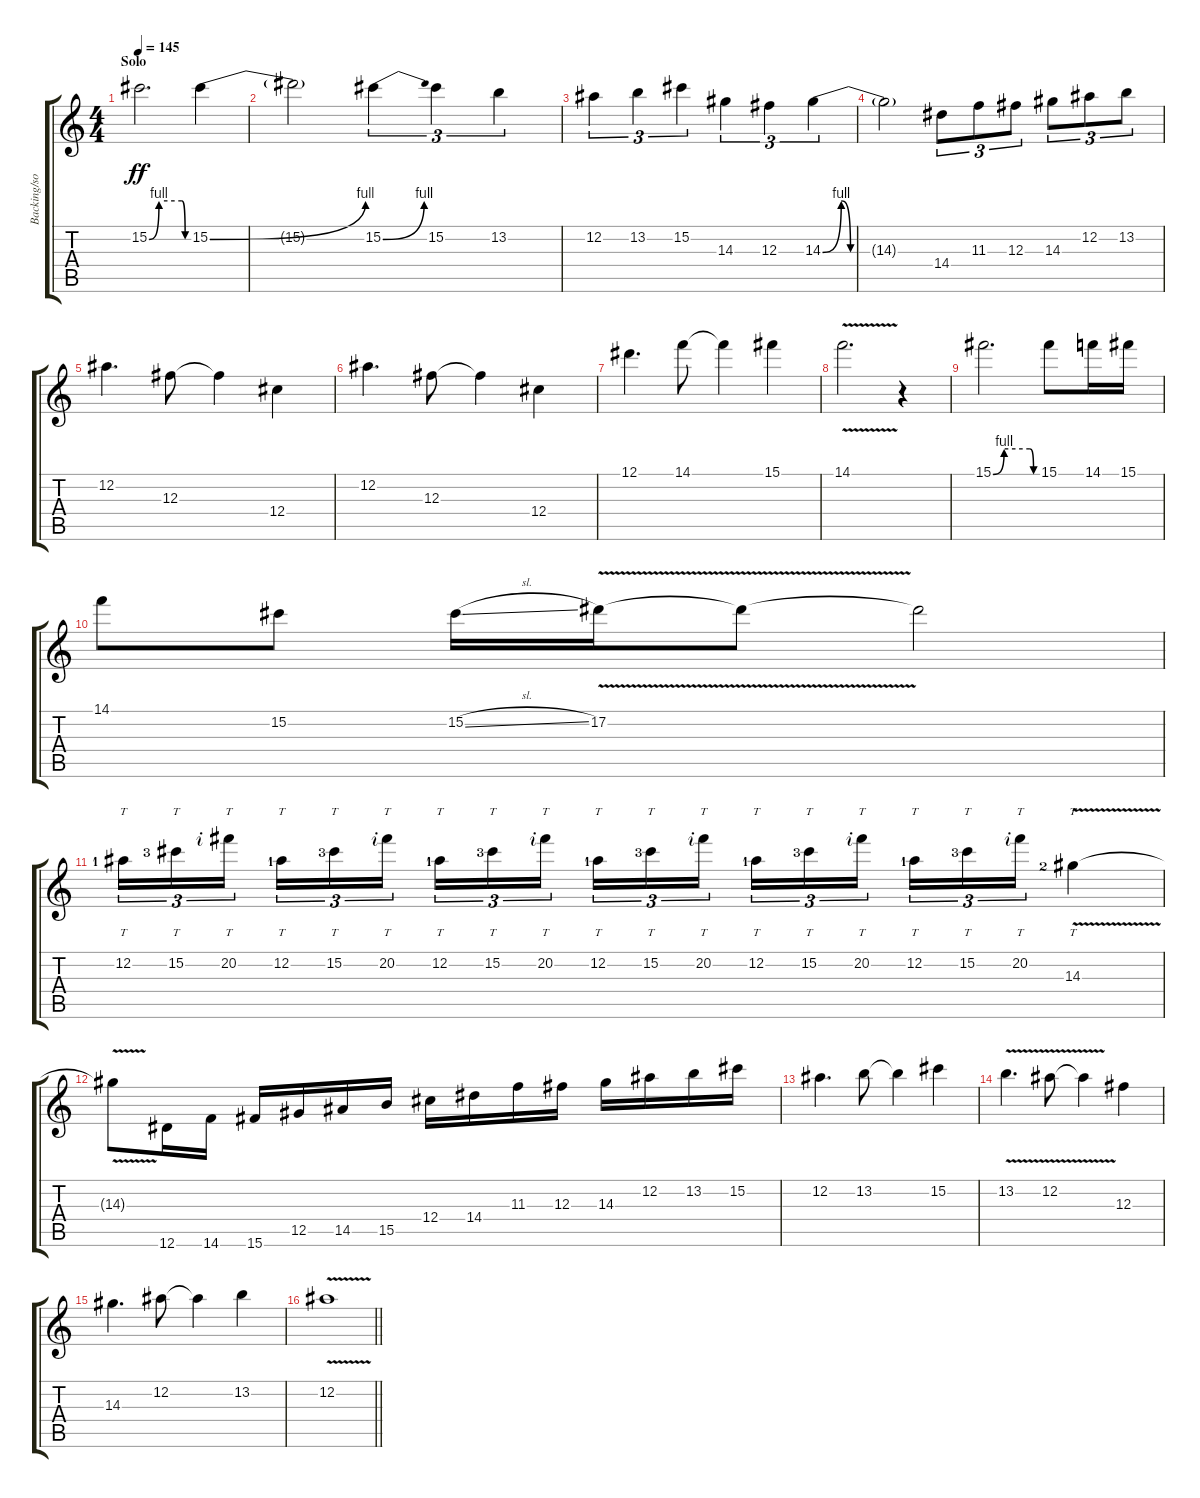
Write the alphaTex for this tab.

\track ("Backing/solo" "Backing/so") {instrument overdrivenguitar}
\staff {score tabs}
\tuning (Eb4 Bb3 Gb3 Db3 Ab2 Eb2) {hide}
\ts (4 4)
\section ("" "Solo")
\tempo 145
\clef g2
\ks c
15.2{be (custom 0 0 15 4 50 4 55 0 60 0)}.2{d dy ff} 15.2{be (bend 0 0 60 4)}.4 |
15.2{t}.2 15.2{be (bend 0 0 60 4)}.4{tu (3 2)} 15.2.4{tu (3 2)} 13.2.4{tu (3 2)} |
12.2.4{tu (3 2)} 13.2.4{tu (3 2)} 15.2.4{tu (3 2)} 14.3.4{tu (3 2)} 12.3.4{tu (3 2)} 14.3{be (custom 0 0 10 4 15 0 20 0 45 0 60 0)}.4{tu (3 2)} |
14.3{t}.2 14.4.8{tu (3 2)} 11.3.8{tu (3 2)} 12.3.8{tu (3 2)} 14.3.8{tu (3 2)} 12.2.8{tu (3 2)} 13.2.8{tu (3 2)} |
12.2.4{d} 12.3.8 12.3{t}.4 12.4.4 |
12.2.4{d} 12.3.8 12.3{t}.4 12.4.4 |
12.1.4{d} 14.1.8 14.1{t}.4 15.1.4 |
14.1{v}.2{d} r.4 |
15.1{be (custom 0 0 15 4 50 4 55 0 60 0)}.2{d} 15.1.8 14.1.16 15.1.16 |
14.1.8 15.2.8 15.2{sl}.16 17.2{v}.16 17.2{t}.8 17.2{t}.2 |
12.2{lf 2}.16{tt tu (3 2)} 15.2{lf 4}.16{tt tu (3 2)} 20.2{rf 2}.16{tt tu (3 2) beam splitsecondary} 12.2{lf 2}.16{tt tu (3 2)} 15.2{lf 4}.16{tt tu (3 2)} 20.2{rf 2}.16{tt tu (3 2)} 12.2{lf 2}.16{tt tu (3 2)} 15.2{lf 4}.16{tt tu (3 2)} 20.2{rf 2}.16{tt tu (3 2) beam splitsecondary} 12.2{lf 2}.16{tt tu (3 2)} 15.2{lf 4}.16{tt tu (3 2)} 20.2{rf 2}.16{tt tu (3 2)} 12.2{lf 2}.16{tt tu (3 2)} 15.2{lf 4}.16{tt tu (3 2)} 20.2{rf 2}.16{tt tu (3 2) beam splitsecondary} 12.2{lf 2}.16{tt tu (3 2)} 15.2{lf 4}.16{tt tu (3 2)} 20.2{rf 2}.16{tt tu (3 2)} 14.3{v lf 3}.4{tt} |
14.3{t}.8 12.6.16 14.6.16 15.6.16 12.5.16 14.5.16 15.5.16 12.4.16 14.4.16 11.3.16 12.3.16 14.3.16 12.2.16 13.2.16 15.2.16 |
12.2.4{d} 13.2.8 13.2{t}.4 15.2.4 |
13.2{v}.4{d} 12.2{v}.8 12.2{t}.4 12.3.4 |
14.3.4{d} 12.2.8 12.2{t}.4 13.2.4 |
\barLineRight lightlight
12.2{v}.1
